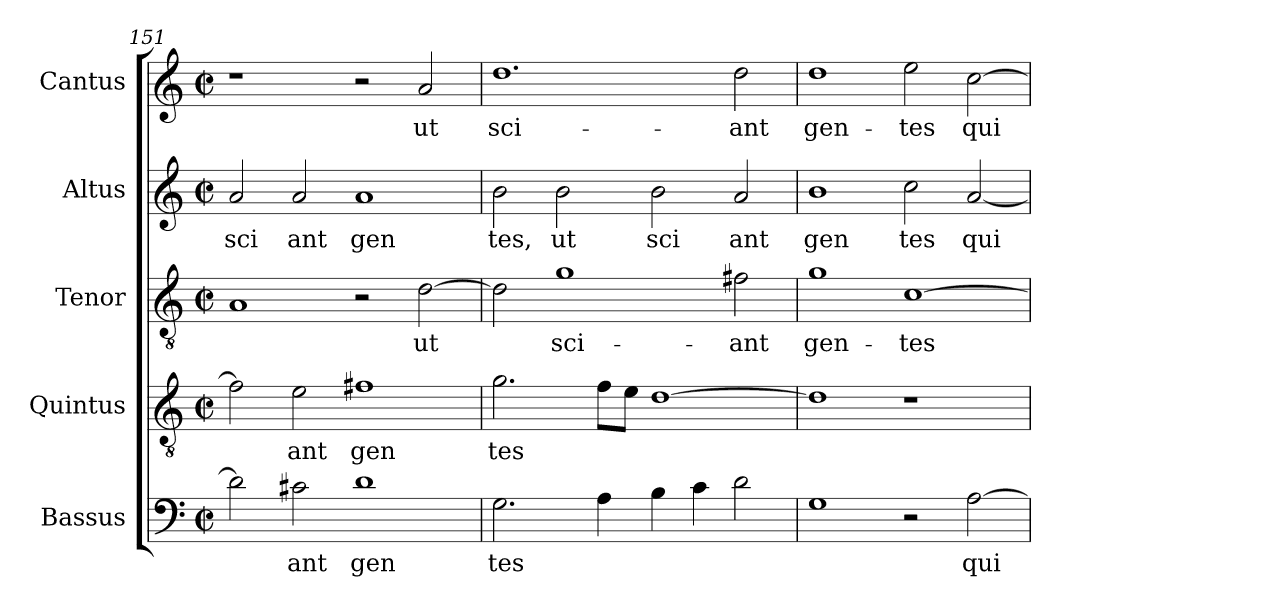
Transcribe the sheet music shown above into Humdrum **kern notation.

**kern	**text	**kern	**text	**kern	**text	**kern	**text	**kern	**text
*part5	*part5	*part4	*part4	*part3	*part3	*part2	*part2	*part1	*part1
*staff5	*staff5	*staff4	*staff4	*staff3	*staff3	*staff2	*staff2	*staff1	*staff1
*I"Bassus	*	*I"Quintus	*	*I"Tenor	*	*I"Altus	*	*I"Cantus	*
*clefF4	*	*clefGv2	*	*clefGv2	*	*clefG2	*	*clefG2	*
*	*	*	*	*	*	*k[]	*	*	*
*	*	*	*	*	*	*C:	*	*	*
*M2/2	*	*M2/2	*	*M2/2	*	*M2/2	*	*M2/2	*
*met(c|)	*	*met(c|)	*	*met(c|)	*	*met(c|)	*	*met(c|)	*
=151	=151	=151	=151	=151	=151	=151	=151	=151	=151
!	!	!	!	!	!	!	!LO:LY:b:cj	!	!
2d\]	.	2f\]	.	1A	.	2a/	sci	1r	.
!	!LO:LY:b:cj	!	!LO:LY:b:cj	!	!	!	!LO:LY:b:cj	!	!
2c#X\	ant	2e\	ant	.	.	2a/	ant	.	.
!	!LO:LY:b:cj	!	!LO:LY:b:cj	!	!	!	!LO:LY:b:cj	!	!
1d	gen	1f#X	gen	2r	.	1a	gen	2r	.
!	!	!	!	!	!LO:LY:b:cj	!	!	!	!LO:LY:b:cj
.	.	.	.	[>2d\	ut	.	.	2a/	ut
=152	=152	=152	=152	=152	=152	=152	=152	=152	=152
!	!LO:LY:b	!	!LO:LY:b	!	!	!	!LO:LY:b:cj	!	!LO:LY:b:cj
2.G\	tes	2.g\	tes	2d\]	.	2b\	tes,	1.dd	sci-
!	!	!	!	!	!LO:LY:b:cj	!	!LO:LY:b:cj	!	!
.	.	.	.	1g	sci-	2b\	ut	.	.
4A\	.	8f\L	.	.	.	.	.	.	.
.	.	8e\J	.	.	.	.	.	.	.
!	!	!	!	!	!	!	!LO:LY:b:cj	!	!
4B\	.	[>1d	.	.	.	2b\	sci	.	.
4c\	.	.	.	.	.	.	.	.	.
!	!	!	!	!	!LO:LY:b:cj	!	!LO:LY:b:cj	!	!LO:LY:b:cj
2d\	.	.	.	2f#X\	-ant	2a/	ant	2dd\	-ant
=153	=153	=153	=153	=153	=153	=153	=153	=153	=153
!	!	!	!	!	!LO:LY:b:cj	!	!LO:LY:b:cj	!	!LO:LY:b:cj
1G	.	1d]	.	1g	gen-	1b	gen	1dd	gen-
!	!	!	!	!	!LO:LY:b:cj	!	!LO:LY:b:cj	!	!LO:LY:b:cj
2r	.	1r	.	[>1c	-tes	2cc\	tes	2ee\	-tes
!	!LO:LY:b	!	!	!	!	!	!LO:LY:b	!	!LO:LY:b
[>2A\	qui	.	.	.	.	[<2a/	qui	[>2cc\	qui-
=	=	=	=	=	=	=	=	=	=
*-	*-	*-	*-	*-	*-	*-	*-	*-	*-
